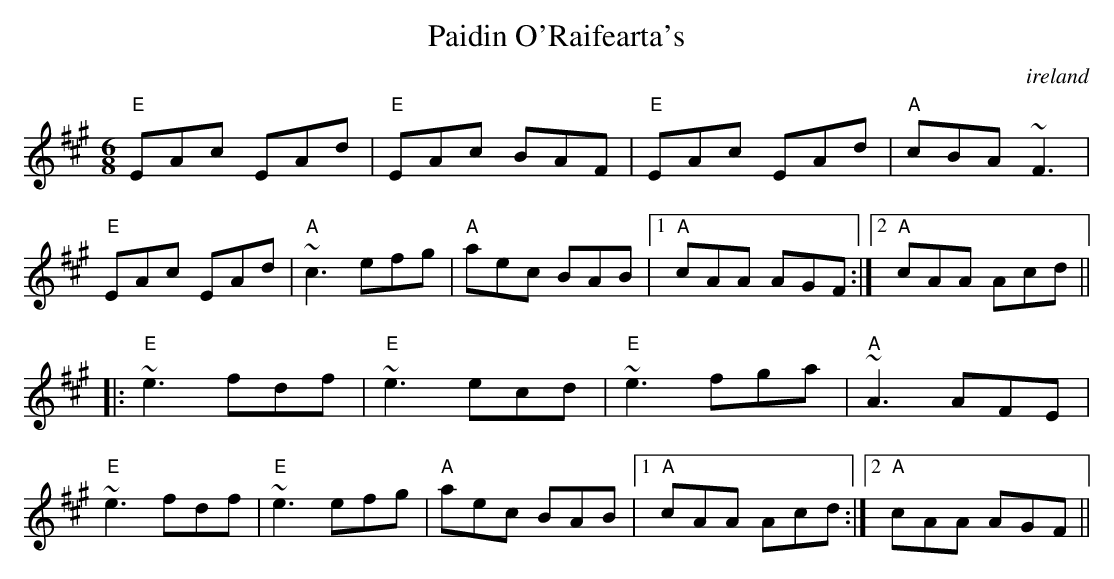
X:1
T:Paidin O'Raifearta's
O:ireland
M:6/8
K:A
"E"EAc EAd|"E"EAc BAF|"E"EAc EAd|"A"cBA ~F3|
"E"EAc EAd|"A"~c3 efg|"A"aec BAB|1"A" cAA AGF:|2"A" cAA Acd||
|:"E"~e3 fdf|"E"~e3 ecd|"E"~e3 fga|"A"~A3 AFE|
"E"~e3 fdf|"E"~e3 efg|"A"aec BAB|1"A" cAA Acd:|2"A" cAA AGF||
